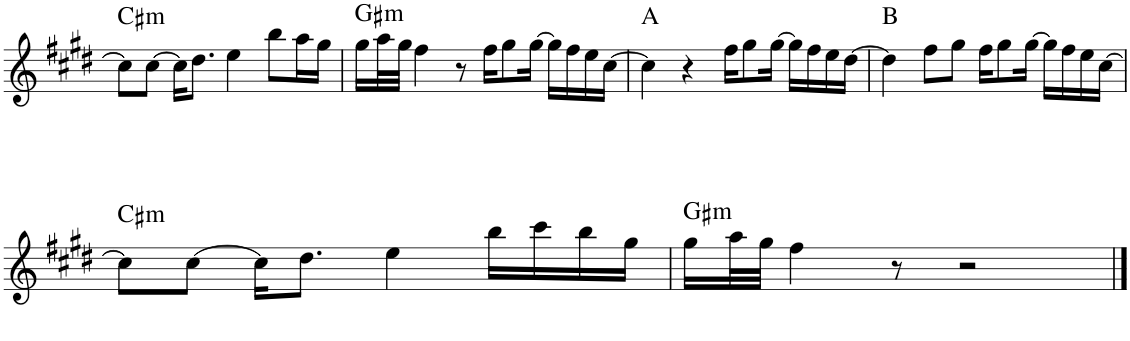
**kern	**harte
*part1	*part1
*staff1	*
*I"Piano	*
*I'Pno.	*
!!LO:PB:g=z
*clefG2	*
*k[f#c#g#d#]	*
*M4/4	*
=69	=69
!	!LO:H:kt=m
8cc#\L]	C#:min
[8cc#\J	.
16cc#\KL]	.
8.dd#\J	.
4ee\	.
8bb\L	.
16aa\L	.
16gg#\JJ	.
=70	=70
!	!LO:H:kt=m
16gg#\LL	G#:min
32aa\L	.
32gg#\JJJ	.
4ff#\	.
8r	.
16ff#\KL	.
8gg#\	.
[16gg#\Jk	.
16gg#\LL]	.
16ff#\	.
16ee\	.
[16cc#\JJ	.
=71	=71
4cc#\]	A:maj
4r	.
16ff#\KL	.
8gg#\	.
[16gg#\Jk	.
16gg#\LL]	.
16ff#\	.
16ee\	.
[16dd#\JJ	.
=72	=72
4dd#\]	B:maj
8ff#\L	.
8gg#\J	.
16ff#\KL	.
8gg#\	.
[16gg#\Jk	.
16gg#\LL]	.
16ff#\	.
16ee\	.
[16cc#\JJ	.
!!LO:LB:g=z
=73	=73
!	!LO:H:kt=m
8cc#\L]	C#:min
[8cc#\J	.
16cc#\KL]	.
8.dd#\J	.
4ee\	.
16bb\LL	.
16ccc#\	.
16bb\	.
16gg#\JJ	.
=74	=74
!	!LO:H:kt=m
16gg#\LL	G#:min
32aa\L	.
32gg#\JJJ	.
4ff#\	.
8r	.
2r	.
==	==
*-	*-
